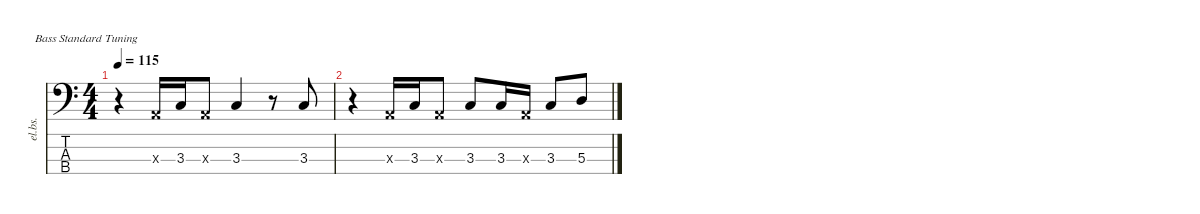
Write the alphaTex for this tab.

\defaultSystemsLayout 4
\hideDynamics
\bracketExtendMode nobrackets
\track ("Electric Bass" "el.bs.") {instrument electricbassfinger}
\staff {score tabs}
\tuning (G2 D2 A1 E1)
\ts (4 4)
\tempo 115
\clef f4
\ks c
r.4{dy mf} 0.3{x}.16 3.3.16 0.3{x}.8 3.3.4 r.8 3.3.8 |
r.4 0.3{x}.16 3.3.16 0.3{x}.8 3.3.8 3.3.16 0.3{x}.16 3.3.8 5.3.8
